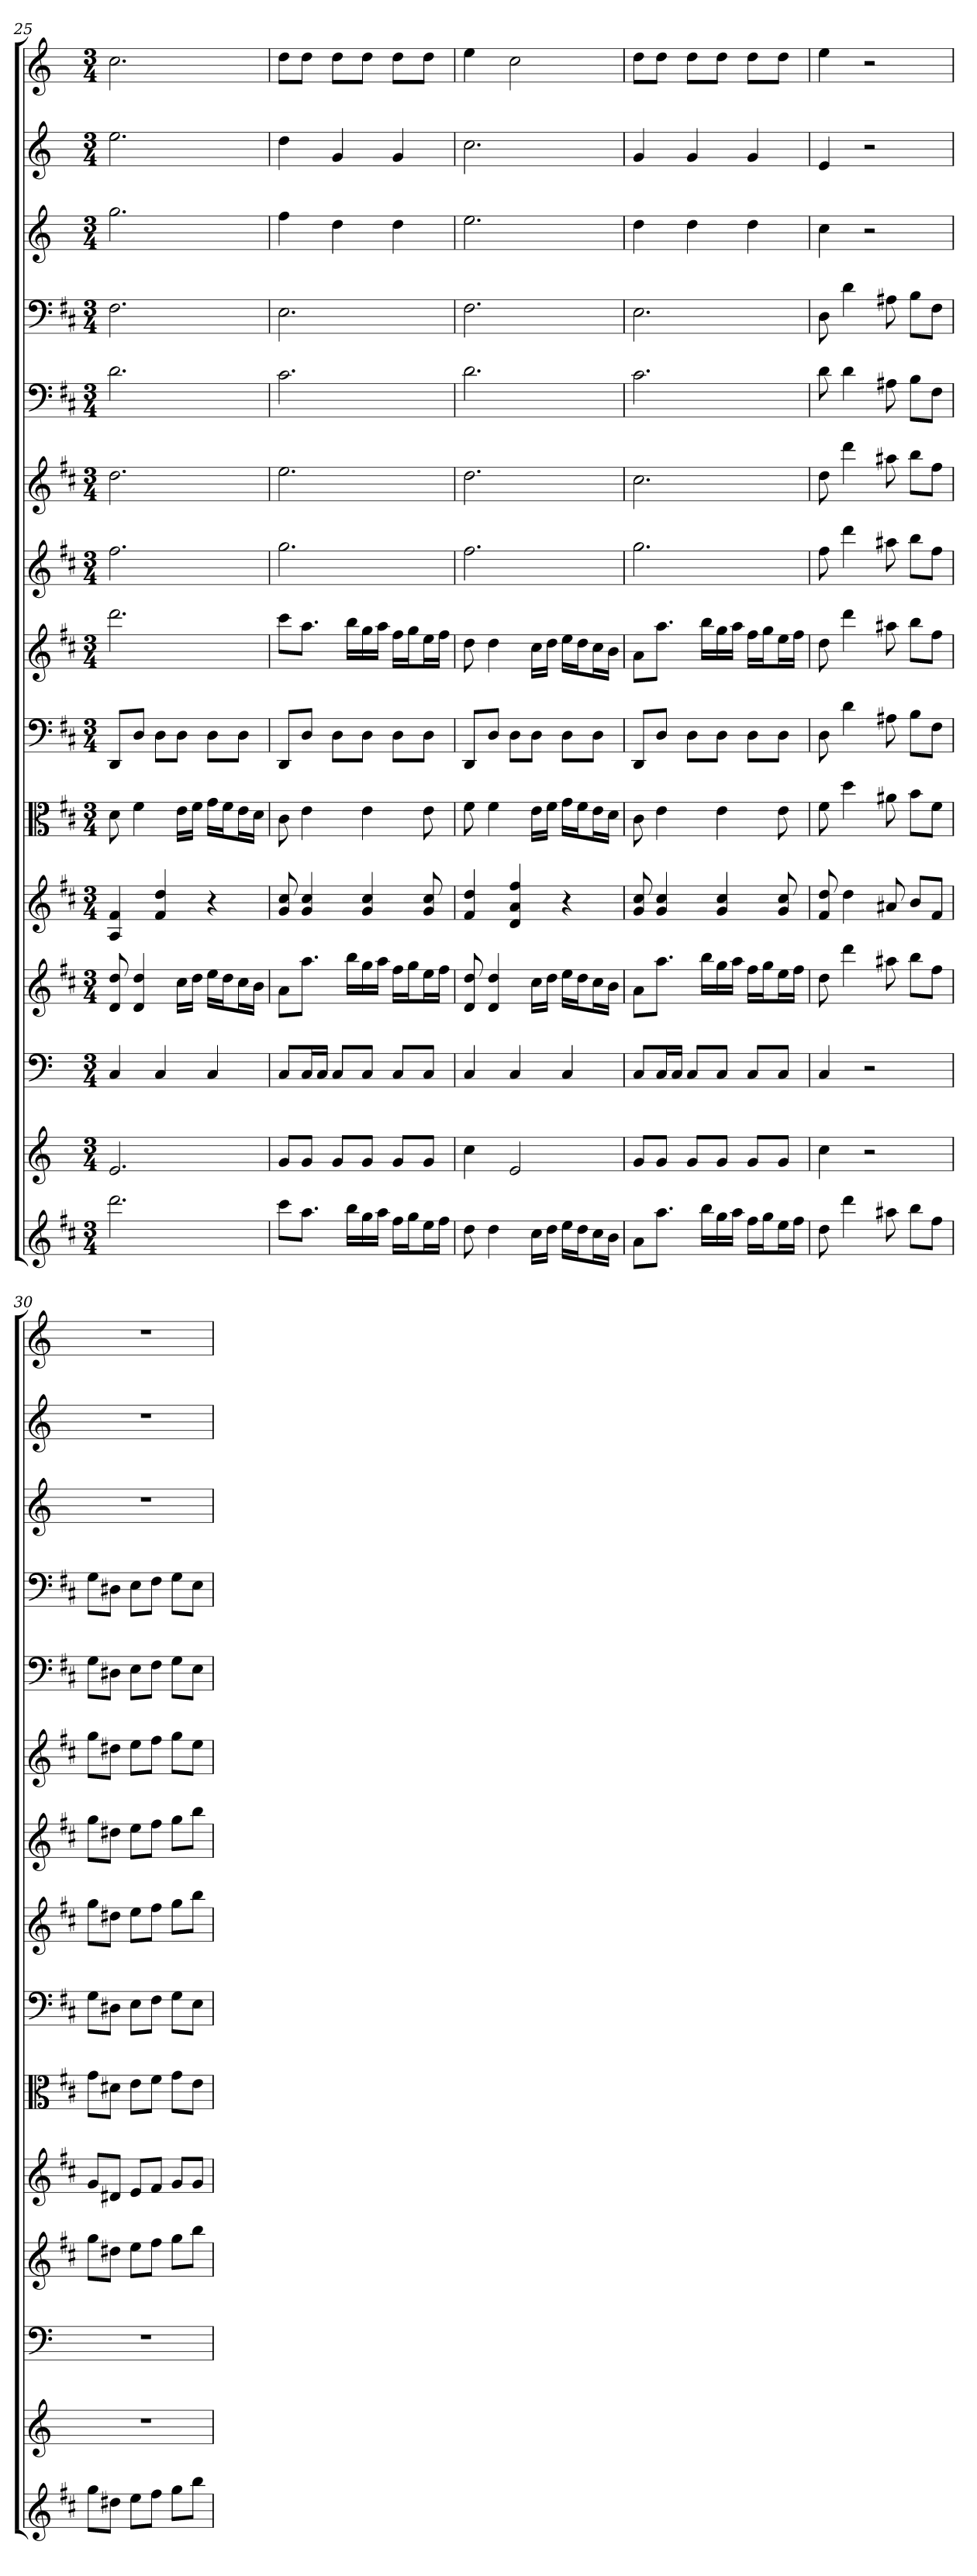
**kern	**kern	**kern	**kern	**kern	**kern	**kern	**kern	**kern	**kern	**kern	**kern	**kern	**kern	**kern
*part15	*part14	*part13	*part12	*part11	*part10	*part9	*part8	*part7	*part6	*part5	*part4	*part3	*part2	*part1
*staff15	*staff14	*staff13	*staff12	*staff11	*staff10	*staff9	*staff8	*staff7	*staff6	*staff5	*staff4	*staff3	*staff2	*staff1
*	*	*clefF4	*	*	*clefC3	*clefF4	*	*	*	*clefF4	*clefF4	*	*	*
*k[f#c#]	*k[]	*k[]	*k[f#c#]	*k[f#c#]	*k[f#c#]	*k[f#c#]	*k[f#c#]	*k[f#c#]	*k[f#c#]	*k[f#c#]	*k[f#c#]	*k[]	*k[]	*k[]
*M3/4	*M3/4	*M3/4	*M3/4	*M3/4	*M3/4	*M3/4	*M3/4	*M3/4	*M3/4	*M3/4	*M3/4	*M3/4	*M3/4	*M3/4
=25	=25	=25	=25	=25	=25	=25	=25	=25	=25	=25	=25	=25	=25	=25
2.ddd	2.e	4C	8d 8dd	4A 4f#	8d	8DD/L	2.ddd	2.ff#	2.dd	2.d	2.F#	2.gg	2.ee	2.cc
.	.	.	4d 4dd	.	4f#	8D/J	.	.	.	.	.	.	.	.
.	.	4C	.	4f# 4dd	.	8D\L	.	.	.	.	.	.	.	.
.	.	.	16cc#LL	.	16e\LL	8D\J	.	.	.	.	.	.	.	.
.	.	.	16ddJJ	.	16f#\JJ	.	.	.	.	.	.	.	.	.
.	.	4C	16eeLL	4r	16g\LL	8D\L	.	.	.	.	.	.	.	.
.	.	.	16ddJ	.	16f#\J	.	.	.	.	.	.	.	.	.
.	.	.	16cc#L	.	16e\L	8D\J	.	.	.	.	.	.	.	.
.	.	.	16bJJ	.	16d\JJ	.	.	.	.	.	.	.	.	.
=26	=26	=26	=26	=26	=26	=26	=26	=26	=26	=26	=26	=26	=26	=26
8ccc#L	8gL	8C/L	8aL	8g 8cc#	8c#	8DD/L	8ccc#L	2.gg	2.ee	2.c#	2.E	4ff	4dd	8ddL
8.aaJ	8gJ	16C/L	8.aaJ	4g 4cc#	4e	8D/J	8.aaJ	.	.	.	.	.	.	8ddJ
.	.	16C/JJ	.	.	.	.	.	.	.	.	.	.	.	.
.	8gL	8C/L	.	.	.	8D\L	.	.	.	.	.	4dd	4g	8ddL
16bbLL	.	.	16bbLL	.	.	.	16bbLL	.	.	.	.	.	.	.
16gg	8gJ	8C/J	16gg	4g 4cc#	4e	8D\J	16gg	.	.	.	.	.	.	8ddJ
16aaJJ	.	.	16aaJJ	.	.	.	16aaJJ	.	.	.	.	.	.	.
16ff#LL	8gL	8C/L	16ff#LL	.	.	8D\L	16ff#LL	.	.	.	.	4dd	4g	8ddL
16ggJ	.	.	16ggJ	.	.	.	16ggJ	.	.	.	.	.	.	.
16eeL	8gJ	8C/J	16eeL	8g 8cc#	8e	8D\J	16eeL	.	.	.	.	.	.	8ddJ
16ff#JJ	.	.	16ff#JJ	.	.	.	16ff#JJ	.	.	.	.	.	.	.
=27	=27	=27	=27	=27	=27	=27	=27	=27	=27	=27	=27	=27	=27	=27
8dd	4cc	4C	8d 8dd	4f# 4dd	8f#	8DD/L	8dd	2.ff#	2.dd	2.d	2.F#	2.ee	2.cc	4ee
4dd	.	.	4d 4dd	.	4f#	8D/J	4dd	.	.	.	.	.	.	.
.	2e	4C	.	4d 4a 4ff#	.	8D\L	.	.	.	.	.	.	.	2cc
16cc#LL	.	.	16cc#LL	.	16e\LL	8D\J	16cc#LL	.	.	.	.	.	.	.
16ddJJ	.	.	16ddJJ	.	16f#\JJ	.	16ddJJ	.	.	.	.	.	.	.
16eeLL	.	4C	16eeLL	4r	16g\LL	8D\L	16eeLL	.	.	.	.	.	.	.
16ddJ	.	.	16ddJ	.	16f#\J	.	16ddJ	.	.	.	.	.	.	.
16cc#L	.	.	16cc#L	.	16e\L	8D\J	16cc#L	.	.	.	.	.	.	.
16bJJ	.	.	16bJJ	.	16d\JJ	.	16bJJ	.	.	.	.	.	.	.
=28	=28	=28	=28	=28	=28	=28	=28	=28	=28	=28	=28	=28	=28	=28
8aL	8gL	8C/L	8aL	8g 8cc#	8c#	8DD/L	8aL	2.gg	2.cc#	2.c#	2.E	4dd	4g	8ddL
8.aaJ	8gJ	16C/L	8.aaJ	4g 4cc#	4e	8D/J	8.aaJ	.	.	.	.	.	.	8ddJ
.	.	16C/JJ	.	.	.	.	.	.	.	.	.	.	.	.
.	8gL	8C/L	.	.	.	8D\L	.	.	.	.	.	4dd	4g	8ddL
16bbLL	.	.	16bbLL	.	.	.	16bbLL	.	.	.	.	.	.	.
16gg	8gJ	8C/J	16gg	4g 4cc#	4e	8D\J	16gg	.	.	.	.	.	.	8ddJ
16aaJJ	.	.	16aaJJ	.	.	.	16aaJJ	.	.	.	.	.	.	.
16ff#LL	8gL	8C/L	16ff#LL	.	.	8D\L	16ff#LL	.	.	.	.	4dd	4g	8ddL
16ggJ	.	.	16ggJ	.	.	.	16ggJ	.	.	.	.	.	.	.
16eeL	8gJ	8C/J	16eeL	8g 8cc#	8e	8D\J	16eeL	.	.	.	.	.	.	8ddJ
16ff#JJ	.	.	16ff#JJ	.	.	.	16ff#JJ	.	.	.	.	.	.	.
=29	=29	=29	=29	=29	=29	=29	=29	=29	=29	=29	=29	=29	=29	=29
8dd	4cc	4C	8dd	8f# 8dd	8f#	8D	8dd	8ff#	8dd	8d	8D	4cc	4e	4ee
4ddd	.	.	4ddd	4dd	4dd	4d	4ddd	4ddd	4ddd	4d	4d	.	.	.
.	2r	2r	.	.	.	.	.	.	.	.	.	2r	2r	2r
8aa#X	.	.	8aa#X	8a#X	8a#X	8A#X	8aa#X	8aa#X	8aa#X	8A#X	8A#X	.	.	.
8bbL	.	.	8bbL	8bL	8b\L	8B\L	8bbL	8bbL	8bbL	8B\L	8B\L	.	.	.
8ff#J	.	.	8ff#J	8f#J	8f#\J	8F#\J	8ff#J	8ff#J	8ff#J	8F#\J	8F#\J	.	.	.
=30	=30	=30	=30	=30	=30	=30	=30	=30	=30	=30	=30	=30	=30	=30
8ggL	2.r	2.r	8ggL	8gL	8g\L	8G\L	8ggL	8ggL	8ggL	8G\L	8G\L	2.r	2.r	2.r
8dd#XJ	.	.	8dd#XJ	8d#XJ	8d#X\J	8D#X\J	8dd#XJ	8dd#XJ	8dd#XJ	8D#X\J	8D#X\J	.	.	.
8eeL	.	.	8eeL	8eL	8e\L	8E\L	8eeL	8eeL	8eeL	8E\L	8E\L	.	.	.
8ff#J	.	.	8ff#J	8f#J	8f#\J	8F#\J	8ff#J	8ff#J	8ff#J	8F#\J	8F#\J	.	.	.
8ggL	.	.	8ggL	8gL	8g\L	8G\L	8ggL	8ggL	8ggL	8G\L	8G\L	.	.	.
8bbJ	.	.	8bbJ	8gJ	8e\J	8E\J	8bbJ	8bbJ	8eeJ	8E\J	8E\J	.	.	.
=	=	=	=	=	=	=	=	=	=	=	=	=	=	=
*-	*-	*-	*-	*-	*-	*-	*-	*-	*-	*-	*-	*-	*-	*-
